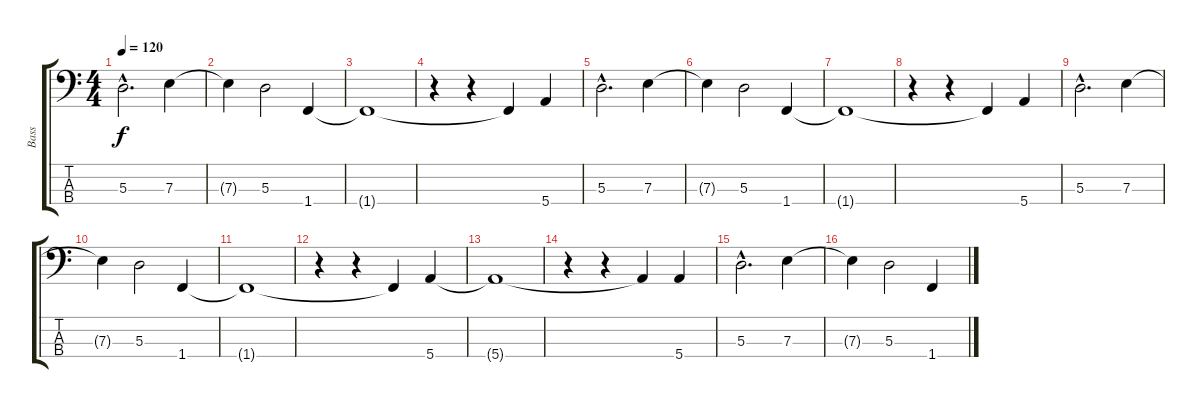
\track ("Bass" "Bass") {instrument electricbassfinger}
\staff {score tabs}
\tuning (G2 D2 A1 E1) {hide}
\ts (4 4)
\tempo 120
\clef f4
\ks c
5.3{hac}.2{d dy f} 7.3.4 |
7.3{t}.4 5.3.2 1.4.4 |
1.4{t}.1 |
r.4 r.4 1.4{t}.4 5.4.4 |
5.3{hac}.2{d} 7.3.4 |
7.3{t}.4 5.3.2 1.4.4 |
1.4{t}.1 |
r.4 r.4 1.4{t}.4 5.4.4 |
5.3{hac}.2{d} 7.3.4 |
7.3{t}.4 5.3.2 1.4.4 |
1.4{t}.1 |
r.4 r.4 1.4{t}.4 5.4.4 |
5.4{t}.1 |
r.4 r.4 5.4{t}.4 5.4.4 |
5.3{hac}.2{d} 7.3.4 |
7.3{t}.4 5.3.2 1.4.4
